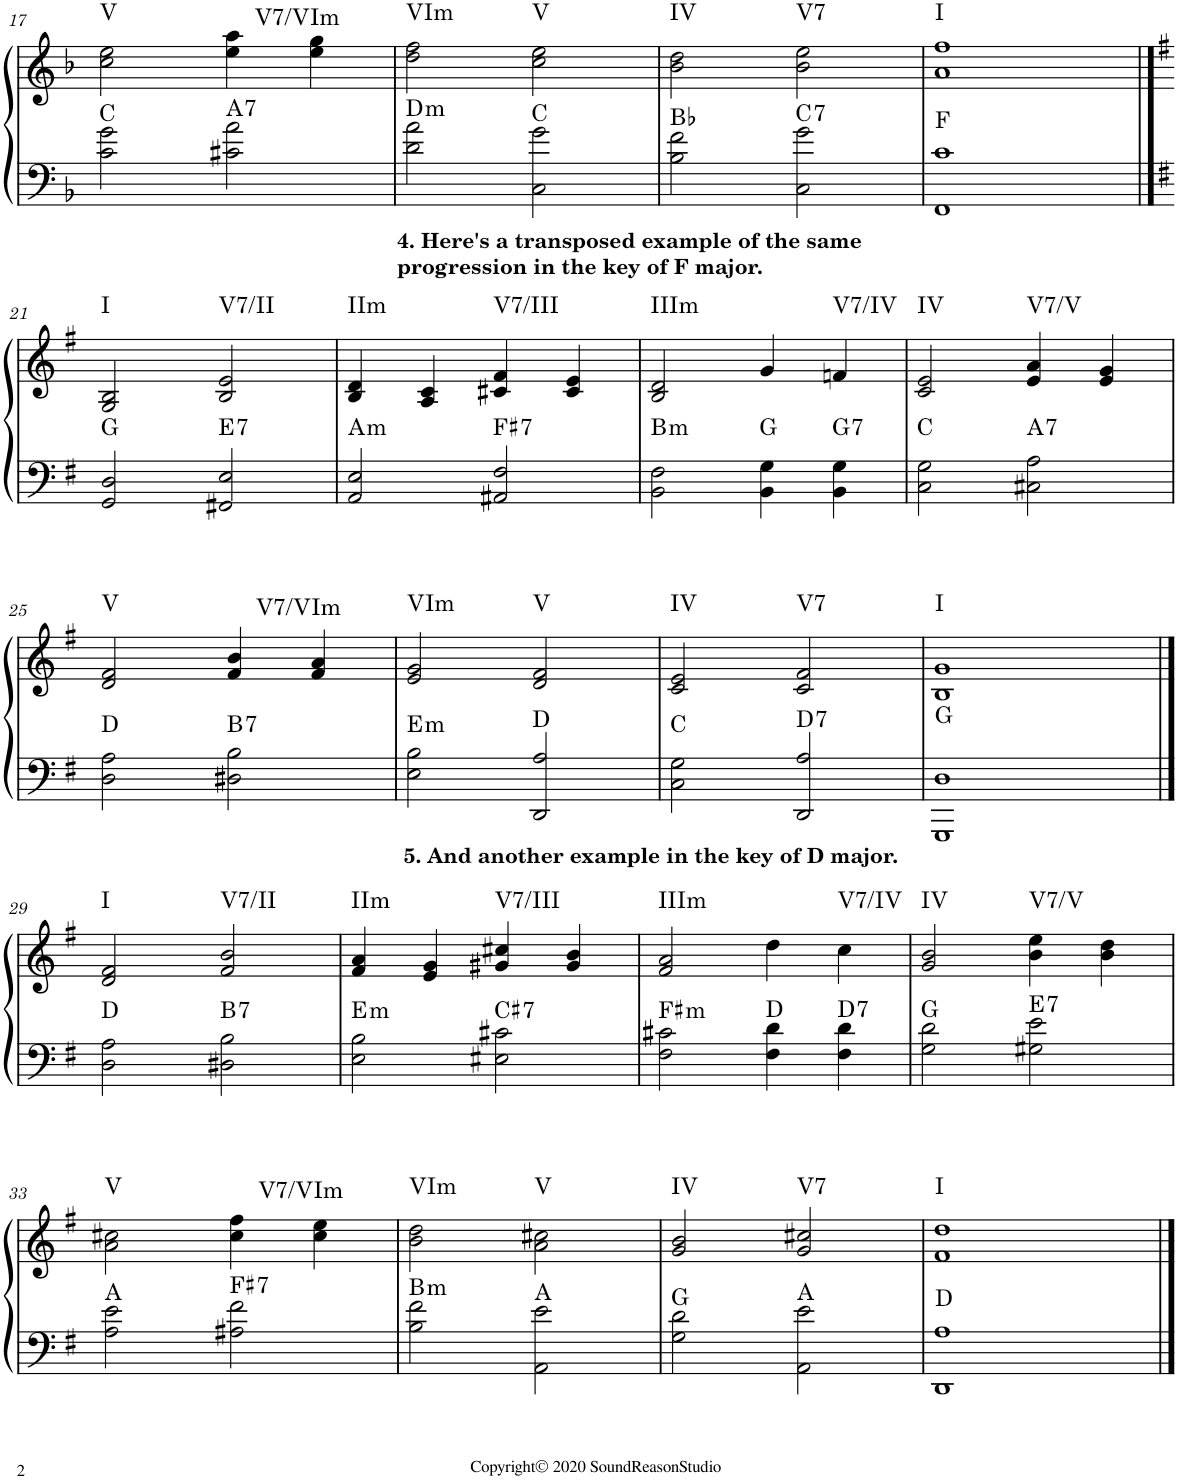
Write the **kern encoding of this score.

**kern	**kern	**harte
*part1	*part1	*part1
*staff2	*staff1	*
*I"Piano	*	*
*I'Pno.	*	*
!!LO:PB:g=z
*clefF4	*clefG2	*
*k[b-]	*k[b-]	*
*M4/4	*M4/4	*
=17	=17	=17
!	!	!LO:H:n=1:kt=V
2c\ 2g\	2cc\ 2ee\	N C:maj
!	!	!LO:H:kt=7
2c#X\ 2a\	4ee\ 4aa\	A:7
!	!	!LO:H:kt=V7/VIm
.	4ee\ 4gg\	N
=18	=18	=18
!	!	!LO:H:n=1:kt=VIm
!	!	!LO:H:n=2:kt=m
2d\ 2a\	2dd\ 2ff\	N D:min
!	!	!LO:H:n=1:kt=V
2C\ 2g\	2cc\ 2ee\	N C:maj
=19	=19	=19
!	!	!LO:H:n=1:kt=IV
2B-\ 2f\	2b-\ 2dd\	N Bb:maj
!	!	!LO:H:n=1:kt=V7
!	!	!LO:H:n=2:kt=7
2C\ 2g\	2b-\ 2ee\	N C:7
=20	=20	=20
!	!	!LO:H:n=1:kt=I
1FF 1c	1a 1ff	N F:maj
!!LO:LB:g=z
==21	==21	==21
*k[f#]	*k[f#]	*
!	!	!LO:H:n=1:kt=I
2GG/ 2D/	2G/ 2B/	N G:maj
!	!	!LO:H:n=1:kt=V7/II
!	!	!LO:H:n=2:kt=7
2GG#X/ 2E/	2B/ 2e/	N E:7
=22	=22	=22
!	!	!LO:H:n=1:kt=IIm
!	!	!LO:H:n=2:kt=m
2AA/ 2E/	4B/ 4d/	N A:min
!	!LO:TX:a:B:t=4. Here's a transposed example of the same	!
!	!LO:TX:a:t=progression in the key of F major.	!
.	4A/ 4c/	.
!	!	!LO:H:n=1:kt=V7/III
!	!	!LO:H:n=2:kt=7
2AA#X/ 2F#/	4c#X/ 4f#/	N F#:7
.	4c#/ 4e/	.
=23	=23	=23
!	!	!LO:H:n=1:kt=IIIm
!	!	!LO:H:n=2:kt=m
2BB\ 2F#\	2B/ 2d/	N B:min
4BB\ 4G\	4g/	G:maj
!	!	!LO:H:n=1:kt=V7/IV
!	!	!LO:H:n=2:kt=7
4BB\ 4G\	4fn/	N G:7
=24	=24	=24
!	!	!LO:H:n=1:kt=IV
2C\ 2G\	2c/ 2e/	N C:maj
!	!	!LO:H:n=1:kt=V7/V
!	!	!LO:H:n=2:kt=7
2C#X\ 2A\	4e/ 4a/	N A:7
.	4e/ 4g/	.
!!LO:LB:g=z
=25	=25	=25
!	!	!LO:H:n=1:kt=V
2D\ 2A\	2d/ 2f#/	N D:maj
!	!	!LO:H:kt=7
2D#X\ 2B\	4f#/ 4b/	B:7
!	!	!LO:H:kt=V7/VIm
.	4f#/ 4a/	N
=26	=26	=26
!	!	!LO:H:n=1:kt=VIm
!	!	!LO:H:n=2:kt=m
2E\ 2B\	2e/ 2g/	N E:min
!	!	!LO:H:n=1:kt=V
2DD/ 2A/	2d/ 2f#/	N D:maj
=27	=27	=27
!	!	!LO:H:n=1:kt=IV
2C\ 2G\	2c/ 2e/	N C:maj
!	!	!LO:H:n=1:kt=V7
!	!	!LO:H:n=2:kt=7
2DD/ 2A/	2c/ 2f#/	N D:7
=28	=28	=28
!	!	!LO:H:n=1:kt=I
1GGG 1D	1B 1g	N G:maj
!!LO:LB:g=z
==29	==29	==29
!	!	!LO:H:n=1:kt=I
2D\ 2A\	2d/ 2f#/	N D:maj
!	!	!LO:H:n=1:kt=V7/II
!	!	!LO:H:n=2:kt=7
2D#X\ 2B\	2f#/ 2b/	N B:7
=30	=30	=30
!	!	!LO:H:n=1:kt=IIm
!	!	!LO:H:n=2:kt=m
2E\ 2B\	4f#/ 4a/	N E:min
!	!LO:TX:a:B:t=5. And another example in the key of D major.	!
.	4e/ 4g/	.
!	!	!LO:H:n=1:kt=V7/III
!	!	!LO:H:n=2:kt=7
2E#X\ 2c#X\	4g#X/ 4cc#X/	N C#:7
.	4g#/ 4b/	.
=31	=31	=31
!	!	!LO:H:n=1:kt=IIIm
!	!	!LO:H:n=2:kt=m
2F#\ 2c#X\	2f#/ 2a/	N F#:min
4F#\ 4d\	4dd\	D:maj
!	!	!LO:H:n=1:kt=V7/IV
!	!	!LO:H:n=2:kt=7
4F#\ 4d\	4cc\	N D:7
=32	=32	=32
!	!	!LO:H:n=1:kt=IV
2G\ 2d\	2g/ 2b/	N G:maj
!	!	!LO:H:n=1:kt=V7/V
!	!	!LO:H:n=2:kt=7
2G#X\ 2e\	4b\ 4ee\	N E:7
.	4b\ 4dd\	.
!!LO:LB:g=z
=33	=33	=33
!	!	!LO:H:n=1:kt=V
2A\ 2e\	2a\ 2cc#X\	N A:maj
!	!	!LO:H:kt=7
2A#X\ 2f#\	4cc#\ 4ff#\	F#:7
!	!	!LO:H:kt=V7/VIm
.	4cc#\ 4ee\	N
=34	=34	=34
!	!	!LO:H:n=1:kt=VIm
!	!	!LO:H:n=2:kt=m
2B\ 2f#\	2b\ 2dd\	N B:min
!	!	!LO:H:n=1:kt=V
2AA\ 2e\	2a\ 2cc#X\	N A:maj
=35	=35	=35
!	!	!LO:H:n=1:kt=IV
2G\ 2d\	2g/ 2b/	N G:maj
!	!	!LO:H:n=1:kt=V7
2AA\ 2e\	2g/ 2cc#X/	N A:maj
=36	=36	=36
!	!	!LO:H:n=1:kt=I
1DD 1A	1f# 1dd	N D:maj
==	==	==
*-	*-	*-
